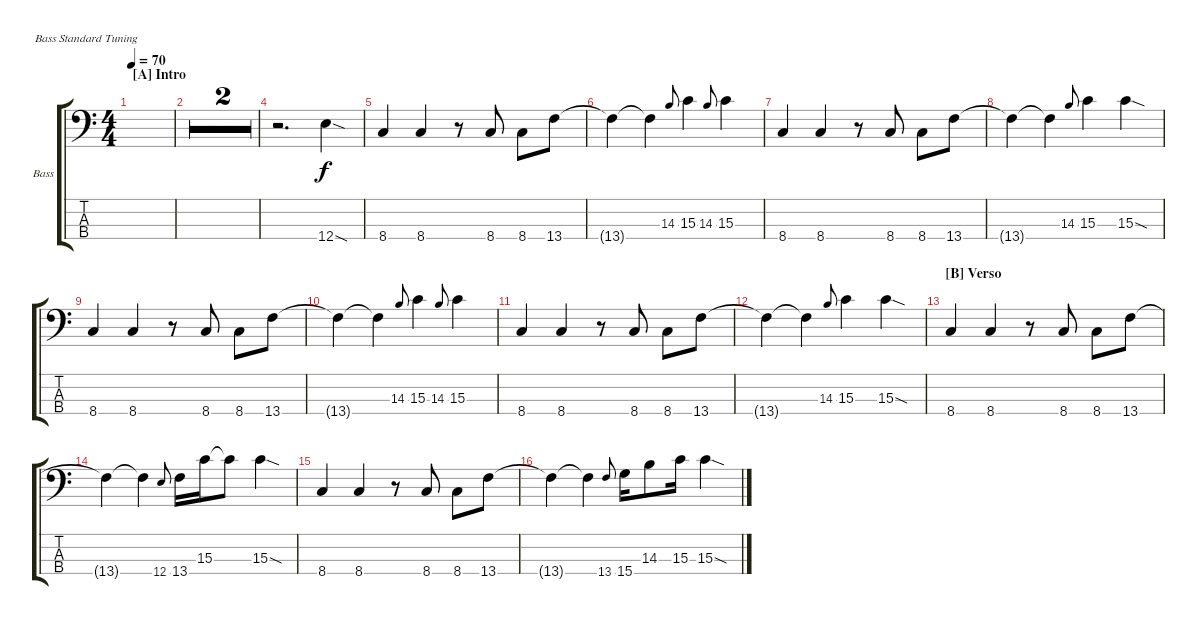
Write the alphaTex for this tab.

\defaultSystemsLayout 4
\bracketExtendMode groupsimilarinstruments
\firstSystemTrackNameOrientation horizontal
\otherSystemsTrackNameOrientation horizontal
\track ("Bass" "Bass") {multiBarRest instrument electricbassfinger}
\staff {score tabs}
\tuning (G2 D2 A1 E1)
\ts (4 4)
\section ("A" "Intro")
\tempo 70
\clef f4
\ks c
|
|
|
r.2{d} 12.4{sod}.4 |
8.4.4 8.4.4 r.8 8.4.8 8.4.8 13.4.8 |
13.4{t}.4 13.4{t}.4 14.3.8{gr onbeat} 15.3.4 14.3.8{gr onbeat} 15.3.4 |
8.4.4 8.4.4 r.8 8.4.8 8.4.8 13.4.8 |
13.4{t}.4 13.4{t}.4 14.3.8{gr onbeat} 15.3.4 15.3{sod}.4 |
8.4.4 8.4.4 r.8 8.4.8 8.4.8 13.4.8 |
13.4{t}.4 13.4{t}.4 14.3.8{gr onbeat} 15.3.4 14.3.8{gr onbeat} 15.3.4 |
8.4.4 8.4.4 r.8 8.4.8 8.4.8 13.4.8 |
13.4{t}.4 13.4{t}.4 14.3.8{gr onbeat} 15.3.4 15.3{sod}.4 |
\section ("B" "Verso")
8.4.4 8.4.4 r.8 8.4.8 8.4.8 13.4.8 |
13.4{t}.4 13.4{t}.4 12.4.8{gr onbeat} 13.4.16 15.3.16 15.3{t}.8 15.3{sod}.4 |
8.4.4 8.4.4 r.8 8.4.8 8.4.8 13.4.8 |
13.4{t}.4 13.4{t}.4 13.4.8{gr onbeat} 15.4.16 14.3.8 15.3.16 15.3{sod}.4
